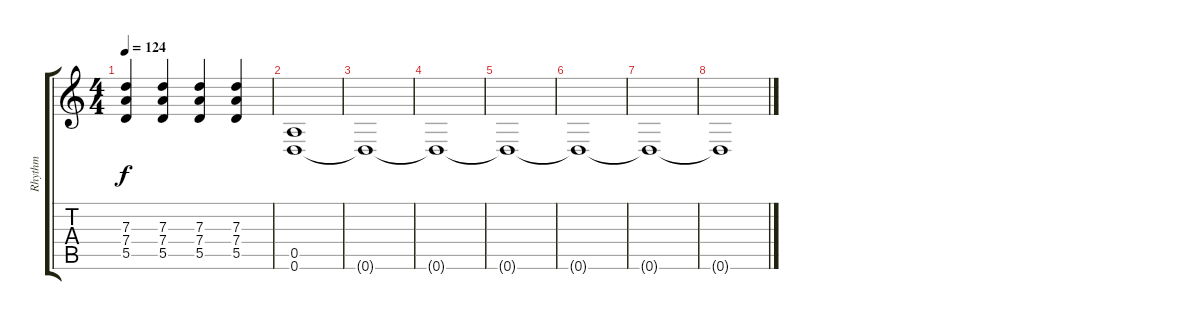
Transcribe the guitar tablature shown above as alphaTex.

\track ("Rhythm" "Rhythm") {instrument distortionguitar}
\staff {score tabs}
\tuning (E4 B3 G3 D3 A2 D2) {hide}
\ts (4 4)
\tempo 124
\clef g2
\ks c
(7.3 7.4 5.5).4{dy f} (7.3 7.4 5.5).4 (7.3 7.4 5.5).4 (7.3 7.4 5.5).4 |
(0.5 0.6).1 |
0.6{t}.1 |
0.6{t}.1 |
0.6{t}.1 |
0.6{t}.1 |
0.6{t}.1 |
0.6{t}.1
